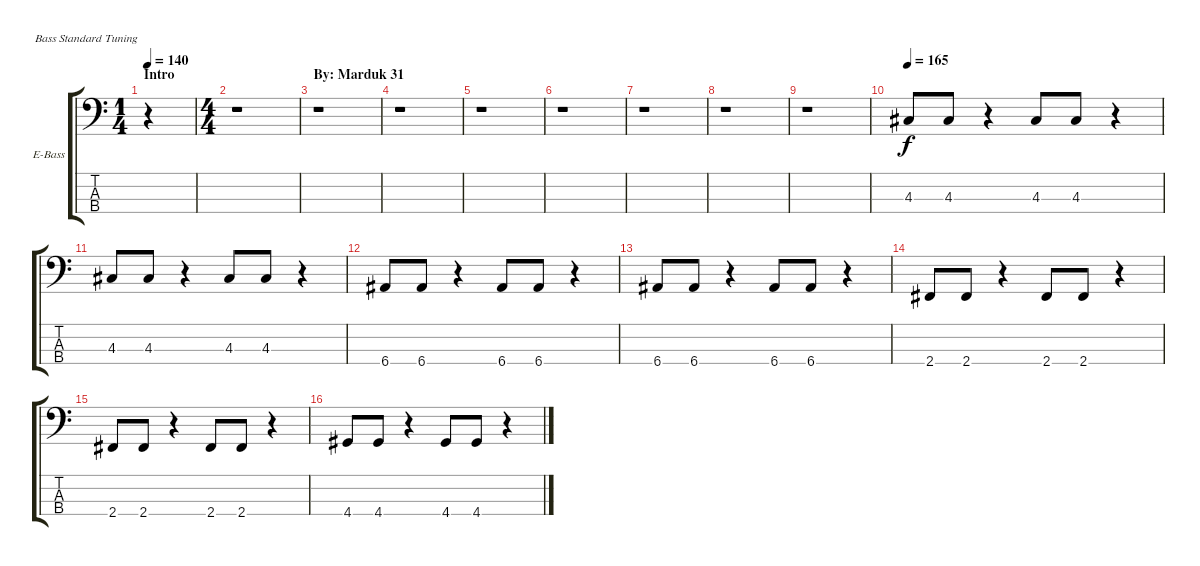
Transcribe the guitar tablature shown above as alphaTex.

\defaultSystemsLayout 4
\bracketExtendMode groupsimilarinstruments
\firstSystemTrackNameOrientation horizontal
\otherSystemsTrackNameOrientation horizontal
\track ("Manolín" "E-Bass") {instrument electricbassfinger}
\staff {score tabs}
\tuning (G2 D2 A1 E1)
\ts (1 4)
\section ("" "Intro")
\tempo 140
\clef f4
\ks c
r.4{dy f instrument electricbassfinger} |
\ts (4 4)
\scale
0.487395 r.1 |
\section ("" "By: Marduk 31")
\scale
0.256303 r.1 |
\scale
0.256303 r.1 |
\scale
0.333333 r.1 |
\scale
0.333333 r.1 |
\scale
0.333333 r.1 |
\scale
0.333333 r.1 |
\scale
0.333333 r.1 |
\tempo 165
\scale
0.333333 4.3.8 4.3.8 r.4 4.3.8 4.3.8 r.4 |
\scale
0.333333 4.3.8 4.3.8 r.4 4.3.8 4.3.8 r.4 |
\scale
0.333333 6.4.8 6.4.8 r.4 6.4.8 6.4.8 r.4 |
\scale
0.333333 6.4.8 6.4.8 r.4 6.4.8 6.4.8 r.4 |
\scale
0.333333 2.4.8 2.4.8 r.4 2.4.8 2.4.8 r.4 |
\scale
0.333333 2.4.8 2.4.8 r.4 2.4.8 2.4.8 r.4 |
\scale
0.333333 4.4.8 4.4.8 r.4 4.4.8 4.4.8 r.4
